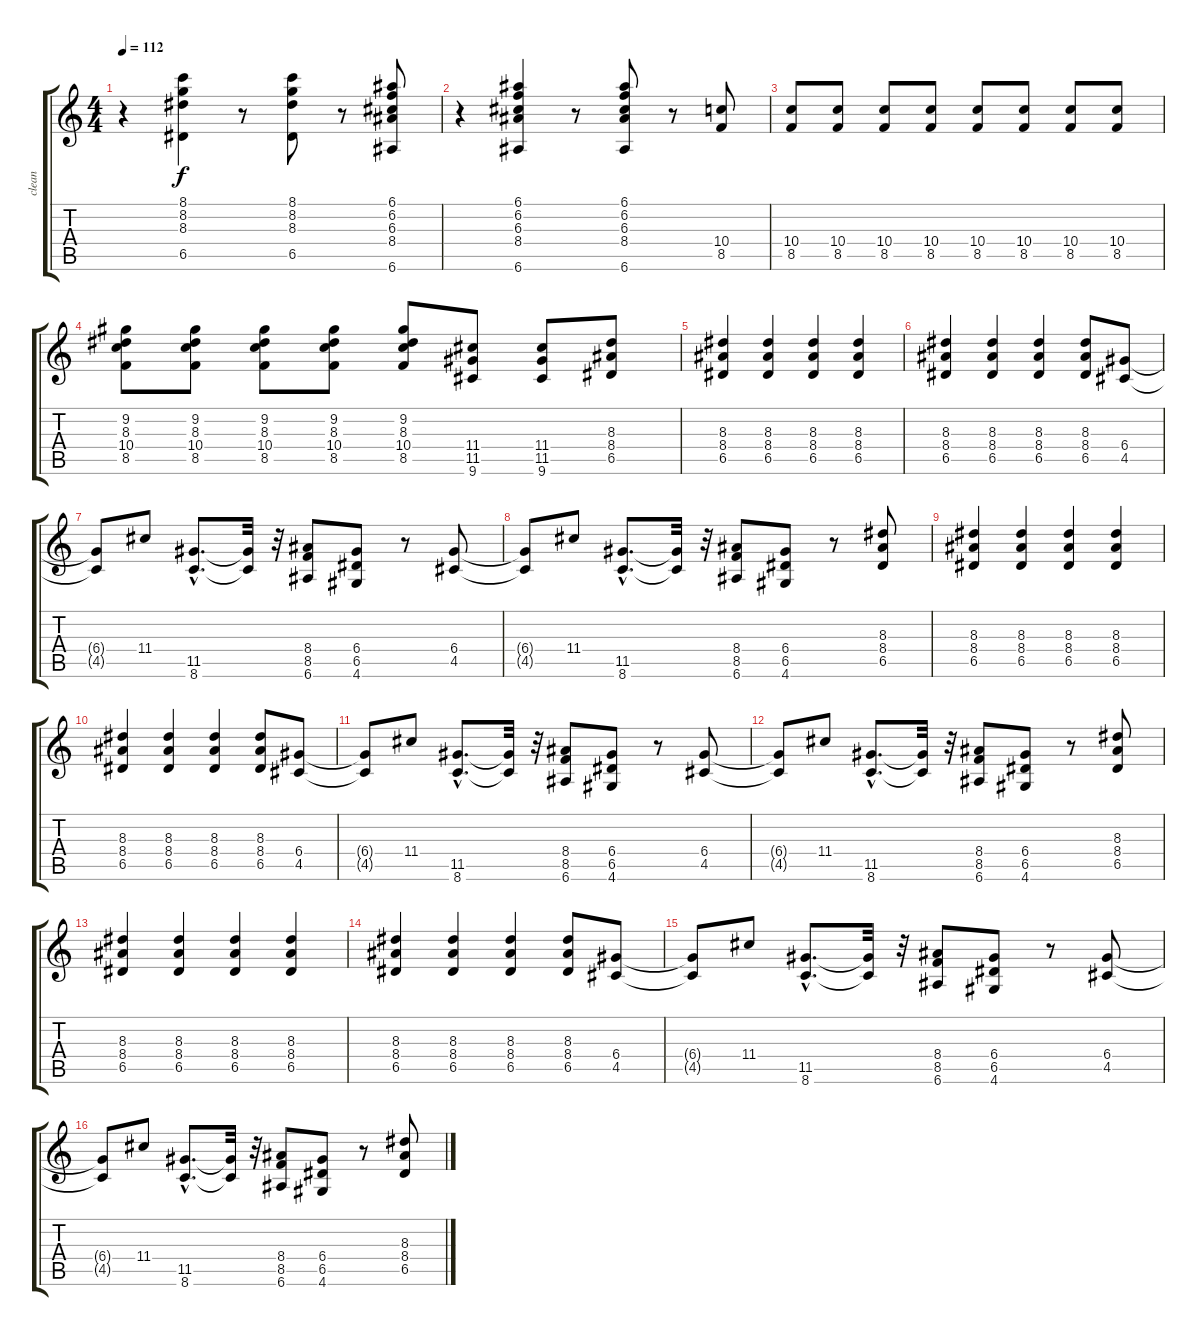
\track ("clean" "clean") {instrument electricguitarclean}
\staff {score tabs}
\tuning (E4 B3 G3 D3 A2 E2) {hide}
\ts (4 4)
\tempo 112
\clef g2
\ks c
r.4{dy f} (8.1 8.2 8.3 6.5).4 r.8 (8.1 8.2 8.3 6.5).8 r.8 (6.1 6.2 6.3 8.4 6.6).8 |
r.4 (6.1 6.2 6.3 8.4 6.6).4 r.8 (6.1 6.2 6.3 8.4 6.6).8 r.8 (10.4 8.5).8 |
(10.4 8.5).8 (10.4 8.5).8 (10.4 8.5).8 (10.4 8.5).8 (10.4 8.5).8 (10.4 8.5).8 (10.4 8.5).8 (10.4 8.5).8 |
(9.2 8.3 10.4 8.5).8 (9.2 8.3 10.4 8.5).8 (9.2 8.3 10.4 8.5).8 (9.2 8.3 10.4 8.5).8 (9.2 8.3 10.4 8.5).8 (11.4 11.5 9.6).8 (11.4 11.5 9.6).8 (8.3 8.4 6.5).8 |
(8.3 8.4 6.5).4 (8.3 8.4 6.5).4 (8.3 8.4 6.5).4 (8.3 8.4 6.5).4 |
(8.3 8.4 6.5).4 (8.3 8.4 6.5).4 (8.3 8.4 6.5).4 (8.3 8.4 6.5).8 (6.4 4.5).8 |
(6.4{t} 4.5{t}).8 11.4.8 (11.5{hac} 8.6{hac}).8{d} (11.5{t} 8.6{t}).32 r.32 (8.4 8.5 6.6).8 (6.4 6.5 4.6).8 r.8 (6.4 4.5).8 |
(6.4{t} 4.5{t}).8 11.4.8 (11.5{hac} 8.6{hac}).8{d} (11.5{t} 8.6{t}).32 r.32 (8.4 8.5 6.6).8 (6.4 6.5 4.6).8 r.8 (8.3 8.4 6.5).8 |
(8.3 8.4 6.5).4 (8.3 8.4 6.5).4 (8.3 8.4 6.5).4 (8.3 8.4 6.5).4 |
(8.3 8.4 6.5).4 (8.3 8.4 6.5).4 (8.3 8.4 6.5).4 (8.3 8.4 6.5).8 (6.4 4.5).8 |
(6.4{t} 4.5{t}).8 11.4.8 (11.5{hac} 8.6{hac}).8{d} (11.5{t} 8.6{t}).32 r.32 (8.4 8.5 6.6).8 (6.4 6.5 4.6).8 r.8 (6.4 4.5).8 |
(6.4{t} 4.5{t}).8 11.4.8 (11.5{hac} 8.6{hac}).8{d} (11.5{t} 8.6{t}).32 r.32 (8.4 8.5 6.6).8 (6.4 6.5 4.6).8 r.8 (8.3 8.4 6.5).8 |
(8.3 8.4 6.5).4 (8.3 8.4 6.5).4 (8.3 8.4 6.5).4 (8.3 8.4 6.5).4 |
(8.3 8.4 6.5).4 (8.3 8.4 6.5).4 (8.3 8.4 6.5).4 (8.3 8.4 6.5).8 (6.4 4.5).8 |
(6.4{t} 4.5{t}).8 11.4.8 (11.5{hac} 8.6{hac}).8{d} (11.5{t} 8.6{t}).32 r.32 (8.4 8.5 6.6).8 (6.4 6.5 4.6).8 r.8 (6.4 4.5).8 |
(6.4{t} 4.5{t}).8 11.4.8 (11.5{hac} 8.6{hac}).8{d} (11.5{t} 8.6{t}).32 r.32 (8.4 8.5 6.6).8 (6.4 6.5 4.6).8 r.8 (8.3 8.4 6.5).8
